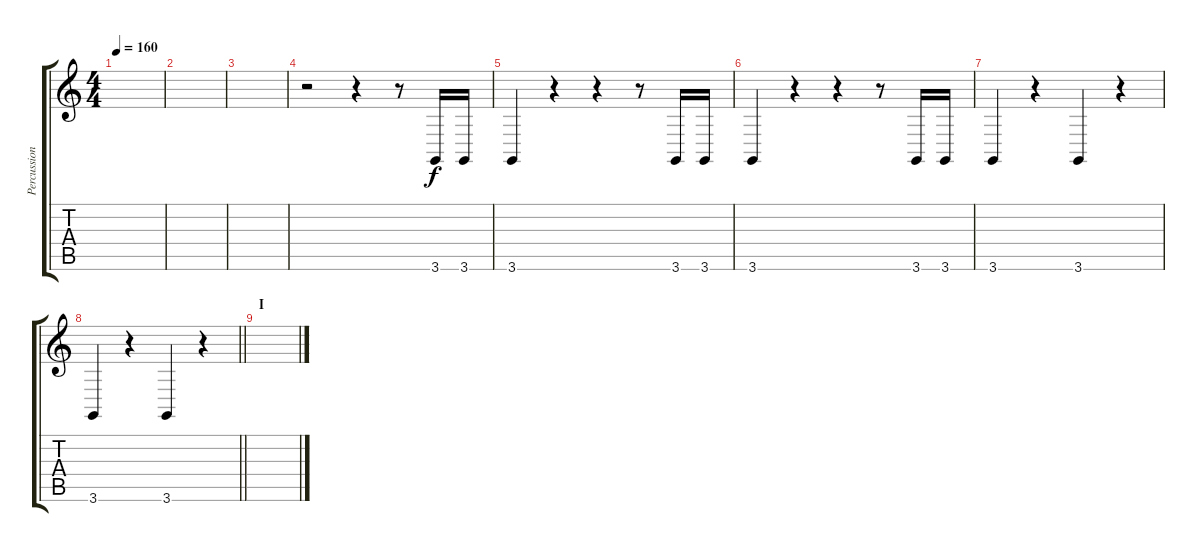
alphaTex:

\track ("Percussion B (Tainaka Ritsu)" "Percussion") {instrument timpani}
\staff {score tabs}
\tuning (E4 B3 G3 D3 A2 E2) {hide}
\ts (4 4)
\tempo 160
\clef g2
\ks c
|
|
|
r.2 r.4 r.8 3.6.16{dy f} 3.6.16 |
3.6.4 r.4 r.4 r.8 3.6.16 3.6.16 |
3.6.4 r.4 r.4 r.8 3.6.16 3.6.16 |
3.6.4 r.4 3.6.4 r.4 |
\barLineRight lightlight
3.6.4 r.4 3.6.4 r.4 |
\section ("" "I")
